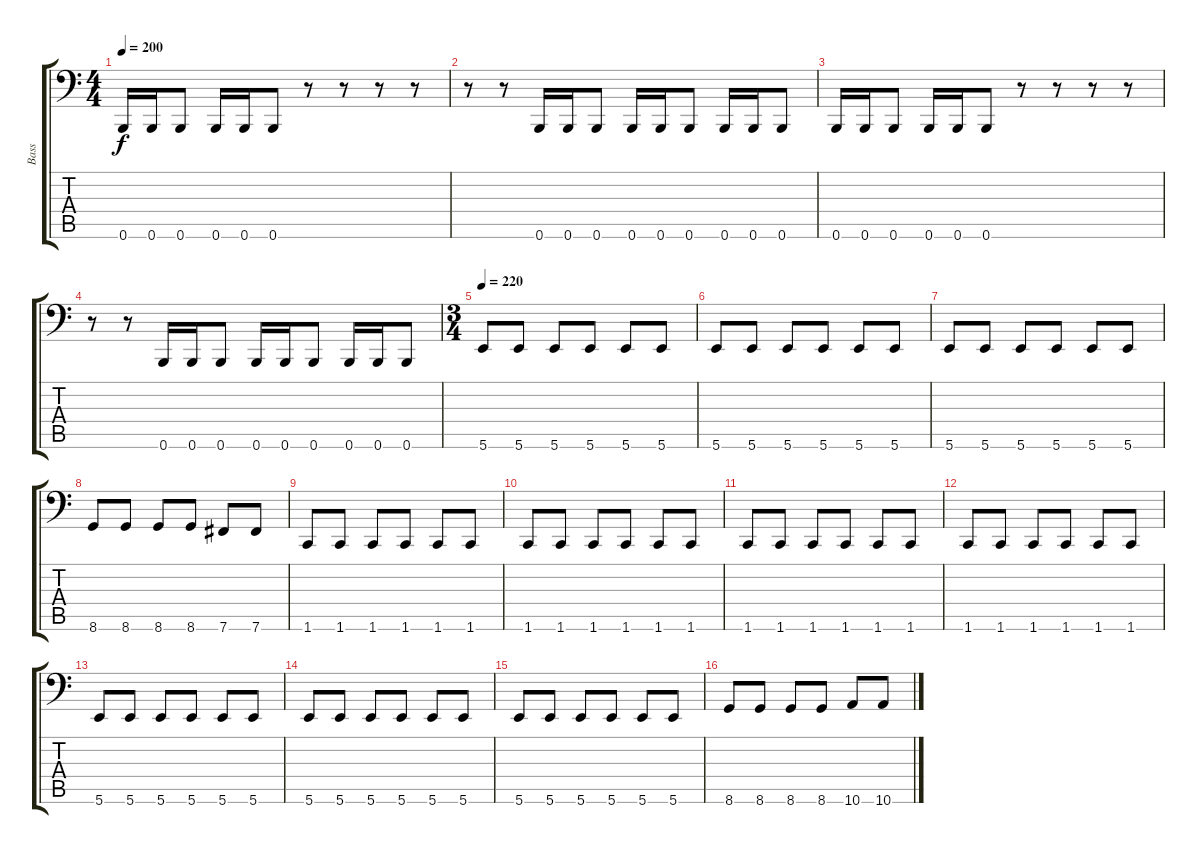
\track ("Bass" "Bass") {instrument electricbassfinger}
\staff {score tabs}
\tuning (Db3 Ab2 E2 B1 Gb1 B0) {hide}
\ts (4 4)
\tempo 200
\clef f4
\ks c
0.6.16{dy f} 0.6.16 0.6.8 0.6.16 0.6.16 0.6.8 r.8 r.8 r.8 r.8 |
r.8 r.8 0.6.16 0.6.16 0.6.8 0.6.16 0.6.16 0.6.8 0.6.16 0.6.16 0.6.8 |
0.6.16 0.6.16 0.6.8 0.6.16 0.6.16 0.6.8 r.8 r.8 r.8 r.8 |
r.8 r.8 0.6.16 0.6.16 0.6.8 0.6.16 0.6.16 0.6.8 0.6.16 0.6.16 0.6.8 |
\ts (3 4)
\tempo 220
5.6.8 5.6.8 5.6.8 5.6.8 5.6.8 5.6.8 |
5.6.8 5.6.8 5.6.8 5.6.8 5.6.8 5.6.8 |
5.6.8 5.6.8 5.6.8 5.6.8 5.6.8 5.6.8 |
8.6.8 8.6.8 8.6.8 8.6.8 7.6.8 7.6.8 |
1.6.8 1.6.8 1.6.8 1.6.8 1.6.8 1.6.8 |
1.6.8 1.6.8 1.6.8 1.6.8 1.6.8 1.6.8 |
1.6.8 1.6.8 1.6.8 1.6.8 1.6.8 1.6.8 |
1.6.8 1.6.8 1.6.8 1.6.8 1.6.8 1.6.8 |
5.6.8 5.6.8 5.6.8 5.6.8 5.6.8 5.6.8 |
5.6.8 5.6.8 5.6.8 5.6.8 5.6.8 5.6.8 |
5.6.8 5.6.8 5.6.8 5.6.8 5.6.8 5.6.8 |
8.6.8 8.6.8 8.6.8 8.6.8 10.6.8 10.6.8
